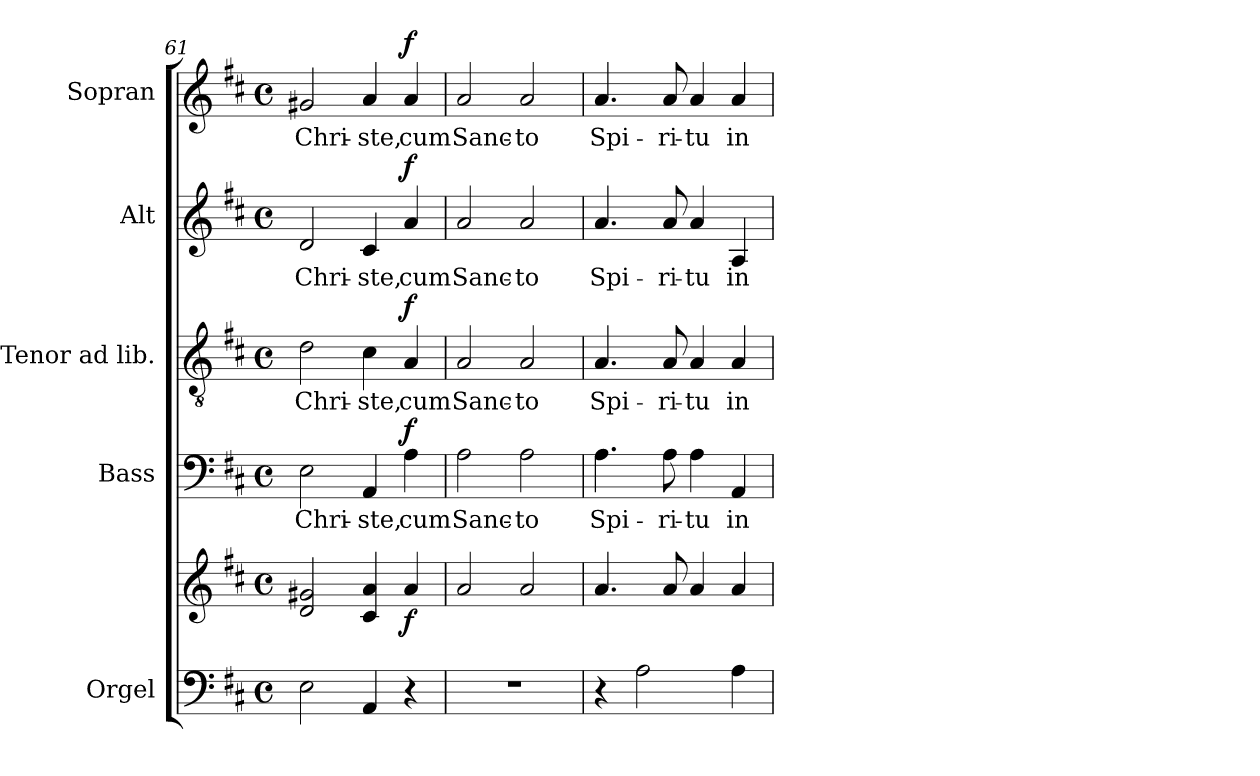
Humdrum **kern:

**kern	**kern	**dynam	**kern	**text	**dynam	**kern	**text	**dynam	**kern	**text	**dynam	**kern	**text	**dynam
*part5	*part5	*part5	*part4	*part4	*part4	*part3	*part3	*part3	*part2	*part2	*part2	*part1	*part1	*part1
*staff6	*staff5	*staff5/6	*staff4	*staff4	*staff4	*staff3	*staff3	*staff3	*staff2	*staff2	*staff2	*staff1	*staff1	*staff1
*I"Orgel	*	*	*I"Bass	*	*	*I"Tenor ad lib.	*	*	*I"Alt	*	*	*I"Sopran	*	*
*I'Org.	*	*	*I'B.	*	*	*I'T.	*	*	*I'A.	*	*	*I'S.	*	*
*clefF4	*clefG2	*	*clefF4	*	*	*clefGv2	*	*	*clefG2	*	*	*clefG2	*	*
*k[f#c#]	*k[f#c#]	*	*k[f#c#]	*	*	*k[f#c#]	*	*	*k[f#c#]	*	*	*k[f#c#]	*	*
*D:	*D:	*	*D:	*	*	*D:	*	*	*D:	*	*	*D:	*	*
*M4/4	*M4/4	*	*M4/4	*	*	*M4/4	*	*	*M4/4	*	*	*M4/4	*	*
*met(c)	*met(c)	*	*met(c)	*	*	*met(c)	*	*	*met(c)	*	*	*met(c)	*	*
=61	=61	=61	=61	=61	=61	=61	=61	=61	=61	=61	=61	=61	=61	=61
!	!	!	!	!LO:LY:b	!	!	!LO:LY:b	!	!	!LO:LY:b	!	!	!LO:LY:b	!
2E\	2d/ 2g#X/	.	2E\	Chri-	.	2d\	Chri-	.	2d/	Chri-	.	2g#X/	Chri-	.
!	!	!	!	!LO:LY:b	!	!	!LO:LY:b	!	!	!LO:LY:b	!	!	!LO:LY:b	!
4AA/	4c#/ 4a/	.	4AA/	-ste,	.	4c#\	-ste,	.	4c#/	-ste,	.	4a/	-ste,	.
!	!	!LO:DY:b	!	!LO:LY:b	!LO:DY:a	!	!LO:LY:b	!LO:DY:a	!	!LO:LY:b	!LO:DY:a	!	!LO:LY:b	!LO:DY:a
4r	4a/	f	4A\	cum	f	4A/	cum	f	4a/	cum	f	4a/	cum	f
=62	=62	=62	=62	=62	=62	=62	=62	=62	=62	=62	=62	=62	=62	=62
!	!	!	!	!LO:LY:b	!	!	!LO:LY:b	!	!	!LO:LY:b	!	!	!LO:LY:b	!
1r	2a/	.	2A\	Sanc-	.	2A/	Sanc-	.	2a/	Sanc-	.	2a/	Sanc-	.
!	!	!	!	!LO:LY:b	!	!	!LO:LY:b	!	!	!LO:LY:b	!	!	!LO:LY:b	!
.	2a/	.	2A\	-to	.	2A/	-to	.	2a/	-to	.	2a/	-to	.
!!LO:PB:g=z
=63	=63	=63	=63	=63	=63	=63	=63	=63	=63	=63	=63	=63	=63	=63
!	!	!	!	!LO:LY:b	!	!	!LO:LY:b	!	!	!LO:LY:b	!	!	!LO:LY:b	!
4r	4.a/	.	4.A\	Spi-	.	4.A/	Spi-	.	4.a/	Spi-	.	4.a/	Spi-	.
2A\	.	.	.	.	.	.	.	.	.	.	.	.	.	.
!	!	!	!	!LO:LY:b	!	!	!LO:LY:b	!	!	!LO:LY:b	!	!	!LO:LY:b	!
.	8a/	.	8A\	-ri-	.	8A/	-ri-	.	8a/	-ri-	.	8a/	-ri-	.
!	!	!	!	!LO:LY:b	!	!	!LO:LY:b	!	!	!LO:LY:b	!	!	!LO:LY:b	!
.	4a/	.	4A\	-tu	.	4A/	-tu	.	4a/	-tu	.	4a/	-tu	.
!	!	!	!	!LO:LY:b	!	!	!LO:LY:b	!	!	!LO:LY:b	!	!	!LO:LY:b	!
4A\	4a/	.	4AA/	in	.	4A/	in	.	4A/	in	.	4a/	in	.
=	=	=	=	=	=	=	=	=	=	=	=	=	=	=
*-	*-	*-	*-	*-	*-	*-	*-	*-	*-	*-	*-	*-	*-	*-
